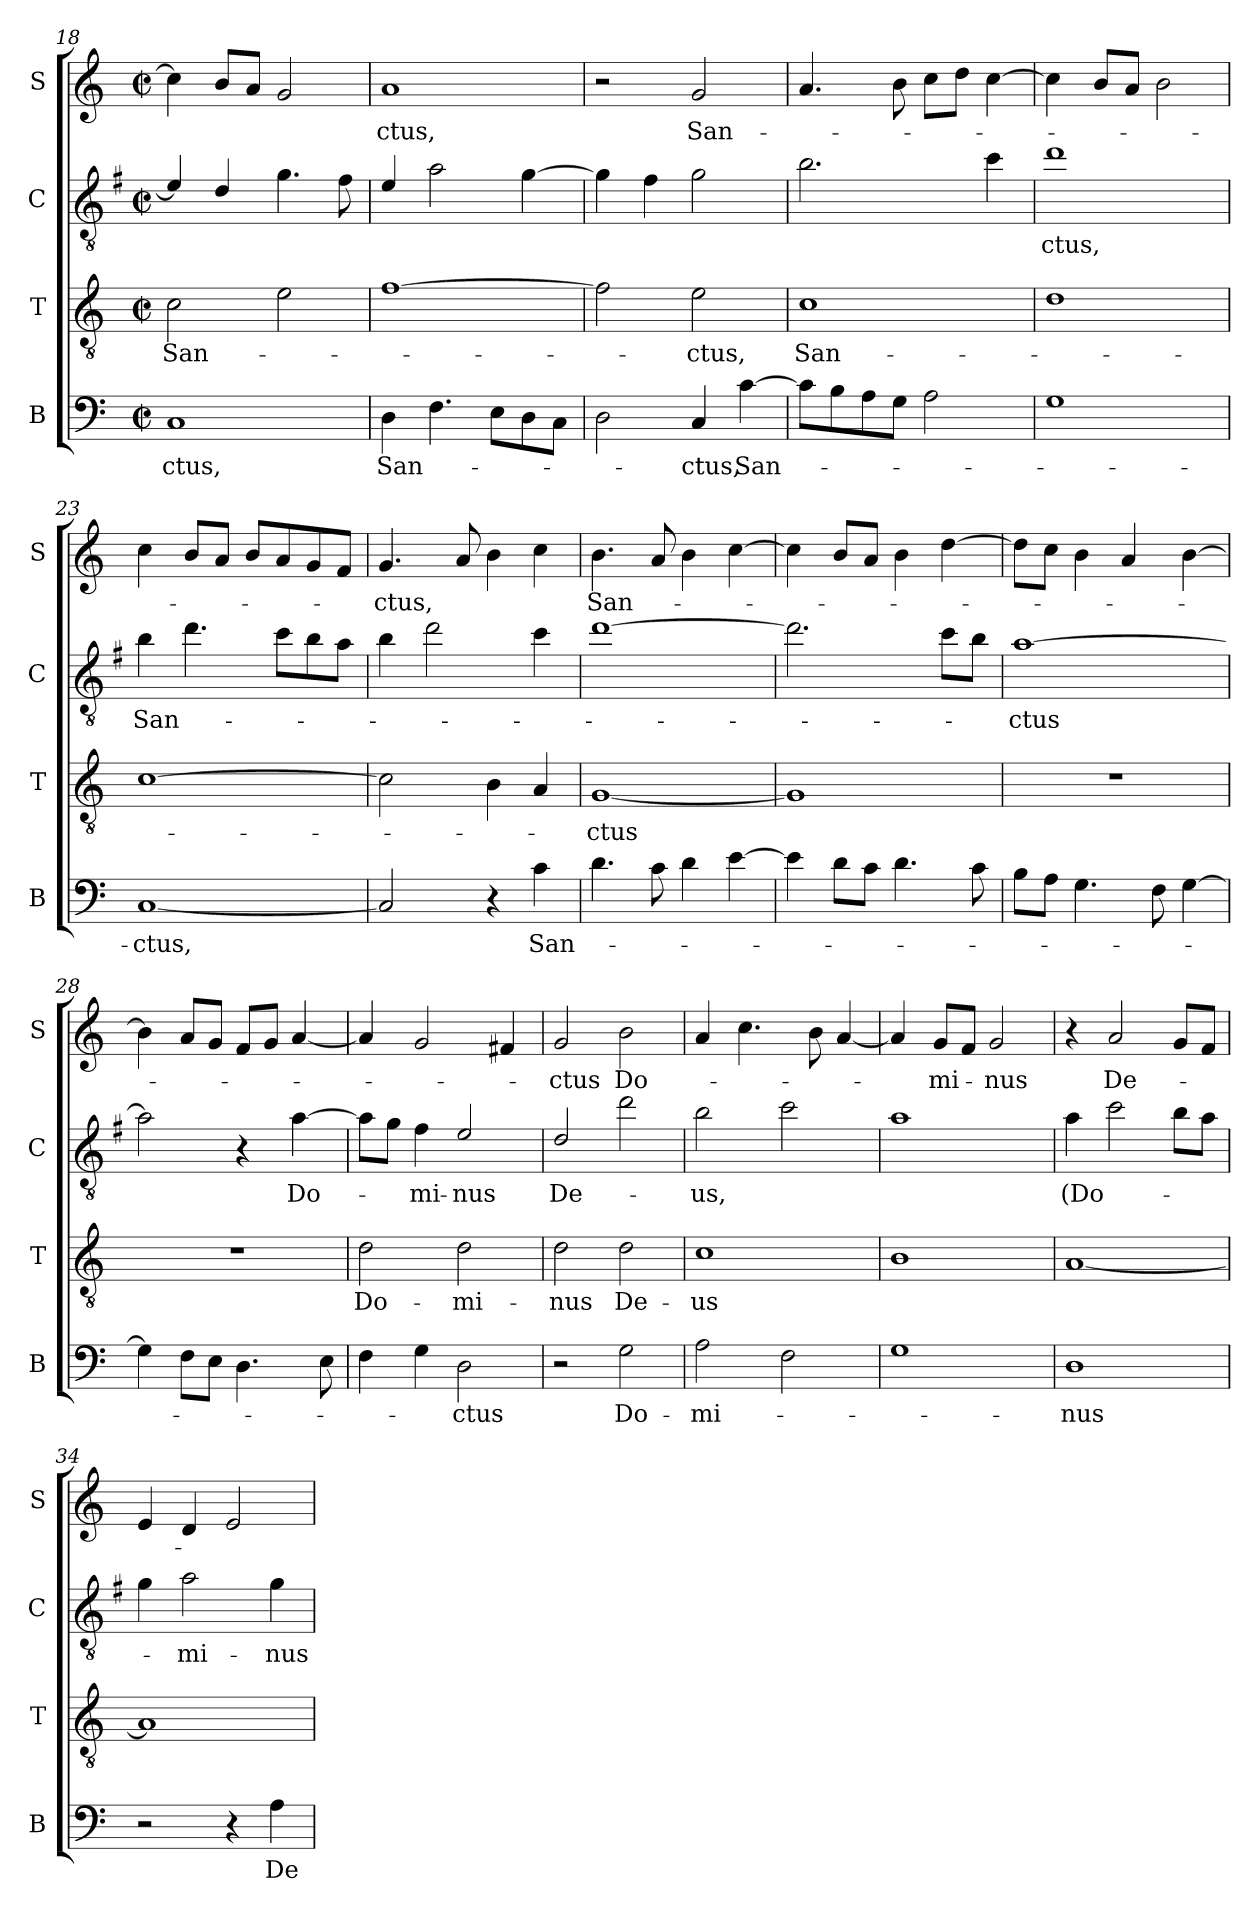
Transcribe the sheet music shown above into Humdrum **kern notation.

**kern	**text	**kern	**text	**kern	**text	**kern	**text
*part4	*part4	*part3	*part3	*part2	*part2	*part1	*part1
*staff4	*staff4	*staff3	*staff3	*staff2	*staff2	*staff1	*staff1
*I"B	*	*I"T	*	*I"C	*	*I"S	*
*I'B	*	*I'T	*	*I'C	*	*I'S	*
*clefF4	*	*clefGv2	*	*clefGv2	*	*clefG2	*
*	*	*	*	*ITrd4c7	*	*	*
*k[]	*	*k[]	*	*k[]	*	*k[]	*
*M2/2	*	*M2/2	*	*M2/2	*	*M2/2	*
*met(c|)	*	*met(c|)	*	*met(c|)	*	*met(c|)	*
=18	=18	=18	=18	=18	=18	=18	=18
!	!LO:LY:b	!	!LO:LY:b	!	!	!	!
1C	-ctus,	2c\	San-	4A/]	.	4cc\]	.
.	.	.	.	4G/	.	8b/L	.
.	.	.	.	.	.	8a/J	.
.	.	2e\	.	4.c\	.	2g/	.
.	.	.	.	8B\	.	.	.
=19	=19	=19	=19	=19	=19	=19	=19
!	!LO:LY:b	!	!	!	!	!	!LO:LY:b
4D\	San-	[1f	.	4A/	.	1a	-ctus,
4.F\	.	.	.	2d\	.	.	.
8E\L	.	.	.	.	.	.	.
8D\	.	.	.	[4c\	.	.	.
8C\J	.	.	.	.	.	.	.
!!LO:PB:g=z
=20	=20	=20	=20	=20	=20	=20	=20
2D\	.	2f\]	.	4c\]	.	2r	.
.	.	.	.	4B\	.	.	.
!	!LO:LY:b	!	!LO:LY:b	!	!	!	!LO:LY:b
4C/	-ctus,	2e\	ctus,	2c\	.	2g/	San-
!	!LO:LY:b	!	!	!	!	!	!
[4c\	San-	.	.	.	.	.	.
=21	=21	=21	=21	=21	=21	=21	=21
!	!	!	!LO:LY:b	!	!	!	!
8c\L]	.	1c	San-	2.e\	.	4.a/	.
8B\	.	.	.	.	.	.	.
8A\	.	.	.	.	.	.	.
8G\J	.	.	.	.	.	8b\	.
2A\	.	.	.	.	.	8cc\L	.
.	.	.	.	.	.	8dd\J	.
.	.	.	.	4f\	.	[4cc\	.
=22	=22	=22	=22	=22	=22	=22	=22
!	!	!	!	!	!LO:LY:b	!	!
1G	.	1d	.	1g	-ctus,	4cc\]	.
.	.	.	.	.	.	8b/L	.
.	.	.	.	.	.	8a/J	.
.	.	.	.	.	.	2b\	.
=23	=23	=23	=23	=23	=23	=23	=23
!	!LO:LY:b	!	!	!	!LO:LY:b	!	!
[1C	-ctus,	[1c	.	4e\	San-	4cc\	.
.	.	.	.	4.g\	.	8b/L	.
.	.	.	.	.	.	8a/J	.
.	.	.	.	.	.	8b/L	.
.	.	.	.	8f\L	.	8a/	.
.	.	.	.	8e\	.	8g/	.
.	.	.	.	8d\J	.	8f/J	.
=24	=24	=24	=24	=24	=24	=24	=24
!	!	!	!	!	!	!	!LO:LY:b
2C/]	.	2c\]	.	4e\	.	4.g/	ctus,
.	.	.	.	2g\	.	.	.
.	.	.	.	.	.	8a/	.
4r	.	4B\	.	.	.	4b\	.
!	!LO:LY:b	!	!	!	!	!	!
4c\	San-	4A/	.	4f\	.	4cc\	.
!!LO:LB:g=z
=25	=25	=25	=25	=25	=25	=25	=25
!	!	!	!LO:LY:b	!	!	!	!LO:LY:b
4.d\	.	[1G	-ctus	[1g	.	4.b\	San-
8c\	.	.	.	.	.	8a/	.
4d\	.	.	.	.	.	4b\	.
[4e\	.	.	.	.	.	[4cc\	.
=26	=26	=26	=26	=26	=26	=26	=26
4e\]	.	1G]	.	2.g\]	.	4cc\]	.
8d\L	.	.	.	.	.	8b/L	.
8c\J	.	.	.	.	.	8a/J	.
4.d\	.	.	.	.	.	4b\	.
.	.	.	.	8f\L	.	[4dd\	.
8c\	.	.	.	8e\J	.	.	.
=27	=27	=27	=27	=27	=27	=27	=27
!	!	!	!	!	!LO:LY:b	!	!
8B\L	.	1r	.	[1d	-ctus	8dd\L]	.
8A\J	.	.	.	.	.	8cc\J	.
4.G\	.	.	.	.	.	4b\	.
.	.	.	.	.	.	4a/	.
8F\	.	.	.	.	.	.	.
[4G\	.	.	.	.	.	[4b\	.
=28	=28	=28	=28	=28	=28	=28	=28
4G\]	.	1r	.	2d\]	.	4b\]	.
8F\L	.	.	.	.	.	8a/L	.
8E\J	.	.	.	.	.	8g/J	.
4.D\	.	.	.	4r	.	8f/L	.
.	.	.	.	.	.	8g/J	.
!	!	!	!	!	!LO:LY:b	!	!
.	.	.	.	[4d\	Do-	[4a/	.
8E\	.	.	.	.	.	.	.
=29	=29	=29	=29	=29	=29	=29	=29
!	!	!	!LO:LY:b	!	!	!	!
4F\	.	2d\	Do-	8d\L]	.	4a/]	.
.	.	.	.	8c\J	.	.	.
!	!	!	!	!	!LO:LY:b	!	!
4G\	.	.	.	4B\	mi-	2g/	.
!	!LO:LY:b	!	!LO:LY:b	!	!LO:LY:b	!	!
2D\	-ctus	2d\	mi-	2A/	-nus	.	.
.	.	.	.	.	.	4f#X/	.
=30	=30	=30	=30	=30	=30	=30	=30
!	!	!	!LO:LY:b	!	!LO:LY:b	!	!LO:LY:b
2r	.	2d\	-nus	2G/	De-	2g/	-ctus
!	!LO:LY:b	!	!LO:LY:b	!	!	!	!LO:LY:b
2G\	Do-	2d\	De-	2g\	.	2b\	Do-
!!LO:LB:g=z
=31	=31	=31	=31	=31	=31	=31	=31
!	!LO:LY:b	!	!LO:LY:b	!	!LO:LY:b	!	!
2A\	-mi-	1c	-us	2e\	-us,	4a/	.
.	.	.	.	.	.	4.cc\	.
2F\	.	.	.	2f\	.	.	.
.	.	.	.	.	.	8b\	.
.	.	.	.	.	.	[4a/	.
=32	=32	=32	=32	=32	=32	=32	=32
1G	.	1B	.	1d	.	4a/]	.
!	!	!	!	!	!	!	!LO:LY:b
.	.	.	.	.	.	8g/L	-mi-
.	.	.	.	.	.	8f/J	.
!	!	!	!	!	!	!	!LO:LY:b
.	.	.	.	.	.	2g/	-nus
=33	=33	=33	=33	=33	=33	=33	=33
!	!LO:LY:b	!	!	!	!LO:LY:b	!	!
1D	-nus	[1A	.	4d\	(Do-	4r	.
!	!	!	!	!	!	!	!LO:LY:b
.	.	.	.	2f\	.	2a/	De-
.	.	.	.	8e\L	.	8g/L	.
.	.	.	.	8d\J	.	8f/J	.
=34	=34	=34	=34	=34	=34	=34	=34
2r	.	1A]	.	4c\	.	4e/	.
!	!	!	!	!	!LO:LY:b	!	!
.	.	.	.	2d\	-mi-	4d/	.
4r	.	.	.	.	.	2e/	.
!	!LO:LY:b	!	!	!	!LO:LY:b	!	!
4A\	De-	.	.	4c\	-nus	.	.
=	=	=	=	=	=	=	=
*-	*-	*-	*-	*-	*-	*-	*-
